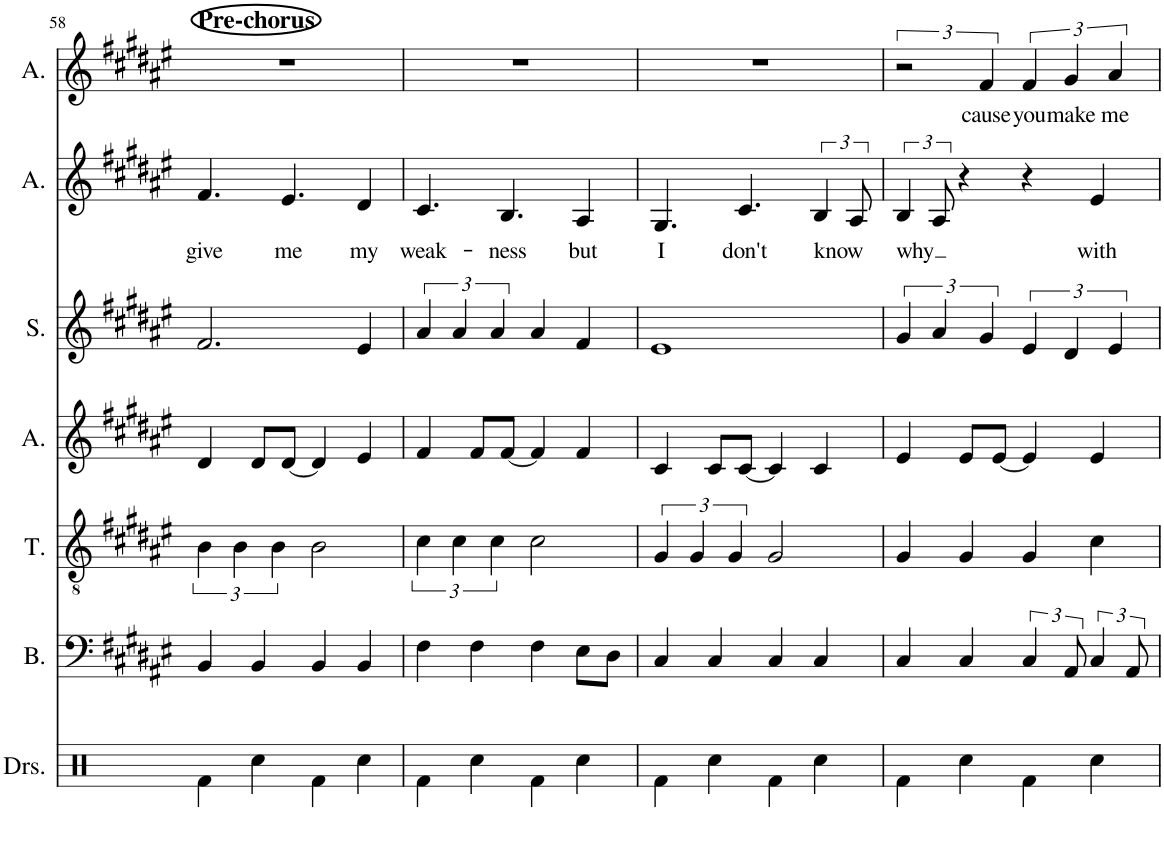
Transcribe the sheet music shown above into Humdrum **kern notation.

**kern	**kern	**kern	**kern	**kern	**kern	**text	**kern	**text
*part7	*part6	*part5	*part4	*part3	*part2	*part2	*part1	*part1
*staff7	*staff6	*staff5	*staff4	*staff3	*staff2	*staff2	*staff1	*staff1
*I"Drumset	*I"Bass	*I"Tenor	*I"Alto	*I"Soprano	*I"Alto	*	*I"Alto	*
*I'Drs.	*I'B.	*I'T.	*I'A.	*I'S.	*I'A.	*	*I'A.	*
!!LO:PB:g=z
*clefX	*clefF4	*clefGv2	*clefG2	*clefG2	*clefG2	*	*clefG2	*
*k[]	*k[f#c#g#d#a#e#]	*k[f#c#g#d#a#e#]	*k[f#c#g#d#a#e#]	*k[f#c#g#d#a#e#]	*k[f#c#g#d#a#e#]	*	*k[f#c#g#d#a#e#]	*
*M4/4	*M4/4	*M4/4	*M4/4	*M4/4	*M4/4	*	*M4/4	*
=58	=58	=58	=58	=58	=58	=58	=58	=58
!	!	!	!	!	!	!	!LO:TX:a:B:t=Pre-chorus	!
!	!	!	!	!	!	!LO:LY:b	!	!
4Rf\	4BB/	6B\	4d#/	2.f#/	4.f#/	give	1r	.
.	.	6B\	.	.	.	.	.	.
4Rcc\	4BB/	.	8d#/L	.	.	.	.	.
.	.	6B\	.	.	.	.	.	.
!	!	!	!	!	!	!LO:LY:b	!	!
.	.	.	[8d#/J	.	4.e#/	me	.	.
4Rf\	4BB/	2B\	4d#/]	.	.	.	.	.
!	!	!	!	!	!	!LO:LY:b	!	!
4Rcc\	4BB/	.	4e#/	4e#/	4d#/	my	.	.
=59	=59	=59	=59	=59	=59	=59	=59	=59
!	!	!	!	!	!	!LO:LY:b	!	!
4Rf\	4F#\	6c#\	4f#/	6a#/	4.c#/	weak-	1r	.
.	.	6c#\	.	6a#/	.	.	.	.
4Rcc\	4F#\	.	8f#/L	.	.	.	.	.
.	.	6c#\	.	6a#/	.	.	.	.
!	!	!	!	!	!	!LO:LY:b	!	!
.	.	.	[8f#/J	.	4.B/	-ness	.	.
4Rf\	4F#\	2c#\	4f#/]	4a#/	.	.	.	.
!	!	!	!	!	!	!LO:LY:b	!	!
4Rcc\	8E#\L	.	4f#/	4f#/	4A#/	but	.	.
.	8D#\J	.	.	.	.	.	.	.
=60	=60	=60	=60	=60	=60	=60	=60	=60
!	!	!	!	!	!	!LO:LY:b	!	!
4Rf\	4C#/	6G#/	4c#/	1e#	4.G#/	I	1r	.
.	.	6G#/	.	.	.	.	.	.
4Rcc\	4C#/	.	8c#/L	.	.	.	.	.
.	.	6G#/	.	.	.	.	.	.
!	!	!	!	!	!	!LO:LY:b	!	!
.	.	.	[8c#/J	.	4.c#/	don't	.	.
4Rf\	4C#/	2G#/	4c#/]	.	.	.	.	.
!	!	!	!	!	!	!LO:LY:b	!	!
4Rcc\	4C#/	.	4c#/	.	6B/	know	.	.
.	.	.	.	.	12A#/	.	.	.
=61	=61	=61	=61	=61	=61	=61	=61	=61
!	!	!	!	!	!	!LO:LY:b	!	!
4Rf\	4C#/	4G#/	4e#/	6g#/	6B/	why	3r	.
.	.	.	.	6a#/	12A#/	.	.	.
4Rcc\	4C#/	4G#/	8e#/L	.	4r	.	.	.
!	!	!	!	!	!	!	!	!LO:LY:b
.	.	.	.	6g#/	.	.	6f#/	cause
.	.	.	[8e#/J	.	.	.	.	.
!	!	!	!	!	!	!	!	!LO:LY:b
4Rf\	6C#/	4G#/	4e#/]	6e#/	4r	.	6f#/	you
!	!	!	!	!	!	!	!	!LO:LY:b
.	12AA#/	.	.	6d#/	.	.	6g#/	make
!	!	!	!	!	!	!LO:LY:b	!	!
4Rcc\	6C#/	4c#\	4e#/	.	4e#/	with	.	.
!	!	!	!	!	!	!	!	!LO:LY:b
.	.	.	.	6e#/	.	.	6a#/	me
.	12AA#/	.	.	.	.	.	.	.
=	=	=	=	=	=	=	=	=
*-	*-	*-	*-	*-	*-	*-	*-	*-
